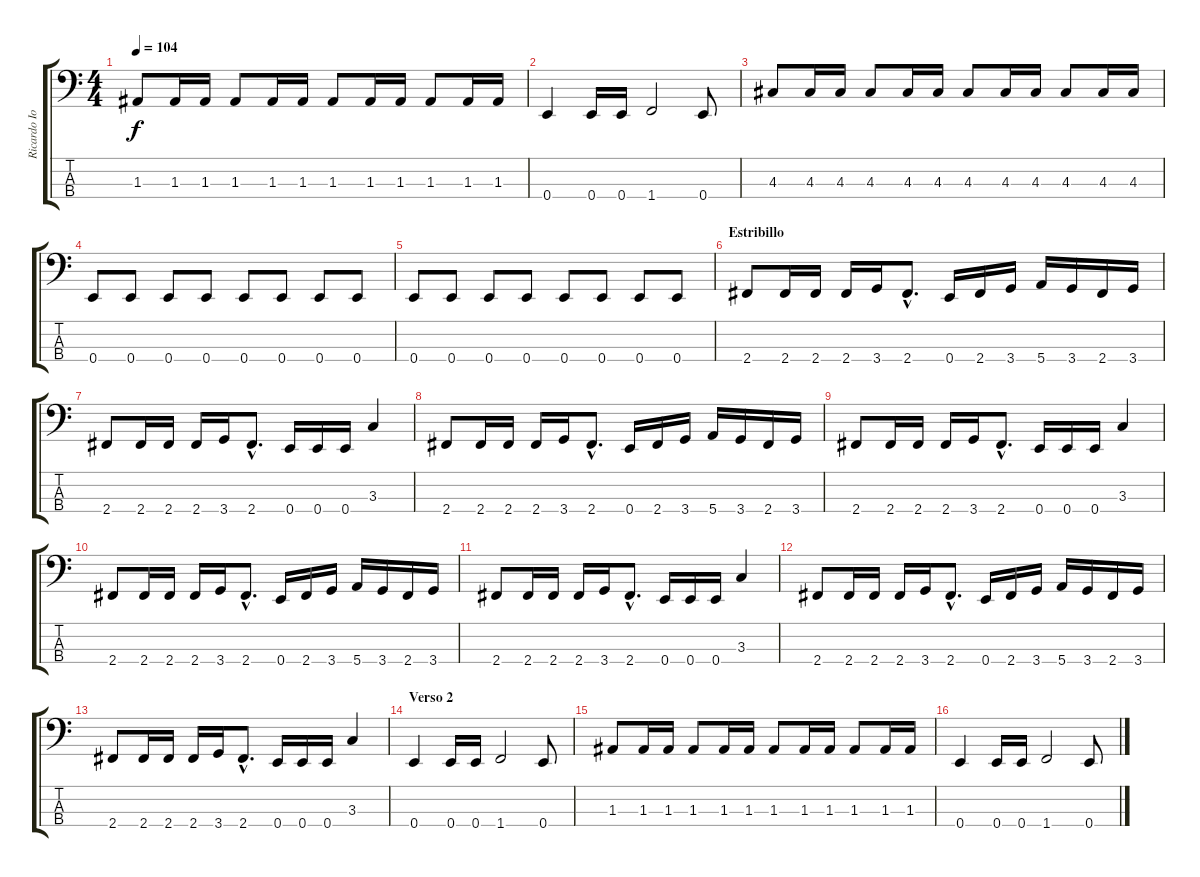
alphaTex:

\track ("Ricardo Iorio (bajo)" "Ricardo Io") {instrument electricbassfinger}
\staff {score tabs}
\tuning (G2 D2 A1 E1) {hide}
\ts (4 4)
\tempo 104
\clef f4
\ks c
1.3.8{dy f} 1.3.16 1.3.16 1.3.8 1.3.16 1.3.16 1.3.8 1.3.16 1.3.16 1.3.8 1.3.16 1.3.16 |
0.4.4 0.4.16 0.4.16 1.4.2 0.4.8 |
4.3.8 4.3.16 4.3.16 4.3.8 4.3.16 4.3.16 4.3.8 4.3.16 4.3.16 4.3.8 4.3.16 4.3.16 |
0.4.8 0.4.8 0.4.8 0.4.8 0.4.8 0.4.8 0.4.8 0.4.8 |
0.4.8 0.4.8 0.4.8 0.4.8 0.4.8 0.4.8 0.4.8 0.4.8 |
\section ("" "Estribillo")
2.4.8 2.4.16 2.4.16 2.4.16 3.4.16 2.4{hac}.8{d} 0.4.16 2.4.16 3.4.16 5.4.16 3.4.16 2.4.16 3.4.16 |
2.4.8 2.4.16 2.4.16 2.4.16 3.4.16 2.4{hac}.8{d} 0.4.16 0.4.16 0.4.16 3.3.4 |
2.4.8 2.4.16 2.4.16 2.4.16 3.4.16 2.4{hac}.8{d} 0.4.16 2.4.16 3.4.16 5.4.16 3.4.16 2.4.16 3.4.16 |
2.4.8 2.4.16 2.4.16 2.4.16 3.4.16 2.4{hac}.8{d} 0.4.16 0.4.16 0.4.16 3.3.4 |
2.4.8 2.4.16 2.4.16 2.4.16 3.4.16 2.4{hac}.8{d} 0.4.16 2.4.16 3.4.16 5.4.16 3.4.16 2.4.16 3.4.16 |
2.4.8 2.4.16 2.4.16 2.4.16 3.4.16 2.4{hac}.8{d} 0.4.16 0.4.16 0.4.16 3.3.4 |
2.4.8 2.4.16 2.4.16 2.4.16 3.4.16 2.4{hac}.8{d} 0.4.16 2.4.16 3.4.16 5.4.16 3.4.16 2.4.16 3.4.16 |
2.4.8 2.4.16 2.4.16 2.4.16 3.4.16 2.4{hac}.8{d} 0.4.16 0.4.16 0.4.16 3.3.4 |
\section ("" "Verso 2")
0.4.4 0.4.16 0.4.16 1.4.2 0.4.8 |
1.3.8 1.3.16 1.3.16 1.3.8 1.3.16 1.3.16 1.3.8 1.3.16 1.3.16 1.3.8 1.3.16 1.3.16 |
0.4.4 0.4.16 0.4.16 1.4.2 0.4.8
